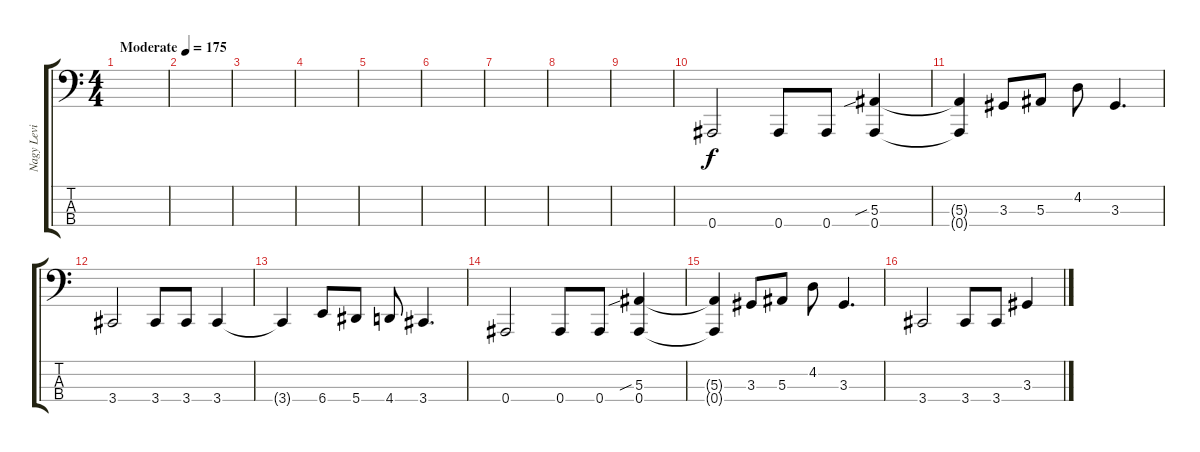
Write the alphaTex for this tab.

\track ("Nagy Levi" "Nagy Levi") {instrument electricbassfinger}
\staff {score tabs}
\tuning (Eb2 Bb1 F1 Bb0) {hide}
\ts (4 4)
\tempo (175 "Moderate")
\clef f4
\ks c
|
|
|
|
|
|
|
|
|
0.4.2 0.4.8 0.4.8 (5.3{sib} 0.4).4 |
(5.3{t} 0.4{t}).4 3.3.8 5.3.8 4.2.8 3.3.4{d} |
3.4.2 3.4.8 3.4.8 3.4.4 |
3.4{t}.4 6.4.8 5.4.8 4.4.8 3.4.4{d} |
0.4.2 0.4.8 0.4.8 (5.3{sib} 0.4).4 |
(5.3{t} 0.4{t}).4 3.3.8 5.3.8 4.2.8 3.3.4{d} |
3.4.2 3.4.8 3.4.8 3.3.4
